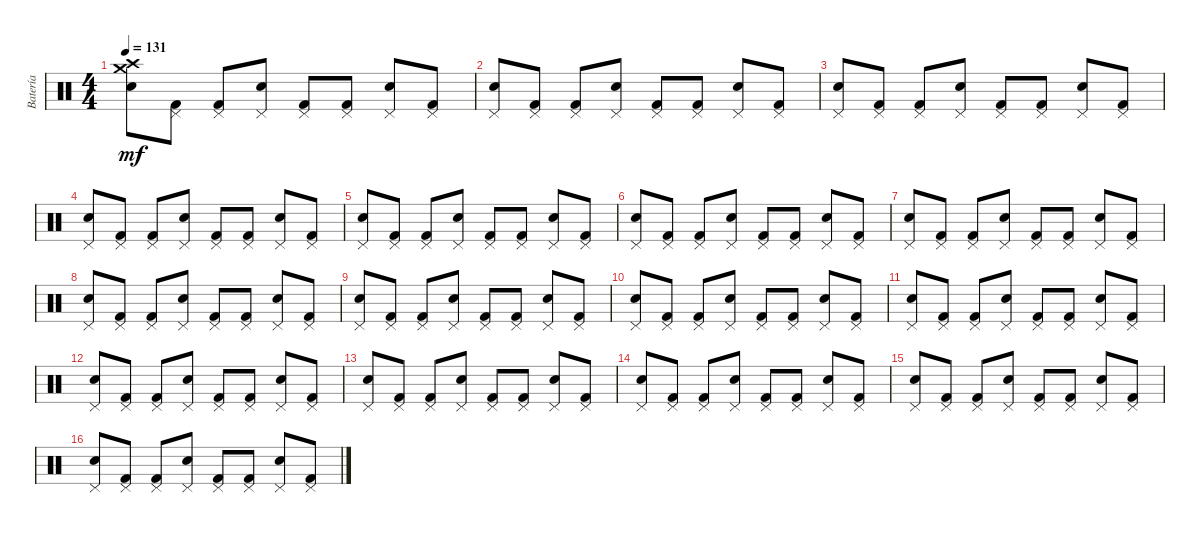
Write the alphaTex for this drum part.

\track ("Batería" "Batería") {instrument percussion}
\staff {score}
\articulation defaults
\ts (4 4)
\tempo 131
\clef neutral
\ks c
("Crash medium (hit)" "Crash high (hit)" "Snare (hit) 2").8{dy mf} ("Pedal Hi-Hat (hit)" "Kick (hit) 2").8 ("Pedal Hi-Hat (hit)" "Kick (hit) 2").8 ("Pedal Hi-Hat (hit)" "Snare (hit) 2").8 ("Pedal Hi-Hat (hit)" "Kick (hit) 2").8 ("Pedal Hi-Hat (hit)" "Kick (hit) 2").8 ("Pedal Hi-Hat (hit)" "Snare (hit) 2").8 ("Pedal Hi-Hat (hit)" "Kick (hit) 2").8 |
("Pedal Hi-Hat (hit)" "Snare (hit) 2").8 ("Pedal Hi-Hat (hit)" "Kick (hit) 2").8 ("Pedal Hi-Hat (hit)" "Kick (hit) 2").8 ("Pedal Hi-Hat (hit)" "Snare (hit) 2").8 ("Pedal Hi-Hat (hit)" "Kick (hit) 2").8 ("Pedal Hi-Hat (hit)" "Kick (hit) 2").8 ("Pedal Hi-Hat (hit)" "Snare (hit) 2").8 ("Pedal Hi-Hat (hit)" "Kick (hit) 2").8 |
("Pedal Hi-Hat (hit)" "Snare (hit) 2").8 ("Pedal Hi-Hat (hit)" "Kick (hit) 2").8 ("Pedal Hi-Hat (hit)" "Kick (hit) 2").8 ("Pedal Hi-Hat (hit)" "Snare (hit) 2").8 ("Pedal Hi-Hat (hit)" "Kick (hit) 2").8 ("Pedal Hi-Hat (hit)" "Kick (hit) 2").8 ("Pedal Hi-Hat (hit)" "Snare (hit) 2").8 ("Pedal Hi-Hat (hit)" "Kick (hit) 2").8 |
("Pedal Hi-Hat (hit)" "Snare (hit) 2").8 ("Pedal Hi-Hat (hit)" "Kick (hit) 2").8 ("Pedal Hi-Hat (hit)" "Kick (hit) 2").8 ("Pedal Hi-Hat (hit)" "Snare (hit) 2").8 ("Pedal Hi-Hat (hit)" "Kick (hit) 2").8 ("Pedal Hi-Hat (hit)" "Kick (hit) 2").8 ("Pedal Hi-Hat (hit)" "Snare (hit) 2").8 ("Pedal Hi-Hat (hit)" "Kick (hit) 2").8 |
("Pedal Hi-Hat (hit)" "Snare (hit) 2").8 ("Pedal Hi-Hat (hit)" "Kick (hit) 2").8 ("Pedal Hi-Hat (hit)" "Kick (hit) 2").8 ("Pedal Hi-Hat (hit)" "Snare (hit) 2").8 ("Pedal Hi-Hat (hit)" "Kick (hit) 2").8 ("Pedal Hi-Hat (hit)" "Kick (hit) 2").8 ("Pedal Hi-Hat (hit)" "Snare (hit) 2").8 ("Pedal Hi-Hat (hit)" "Kick (hit) 2").8 |
("Pedal Hi-Hat (hit)" "Snare (hit) 2").8 ("Pedal Hi-Hat (hit)" "Kick (hit) 2").8 ("Pedal Hi-Hat (hit)" "Kick (hit) 2").8 ("Pedal Hi-Hat (hit)" "Snare (hit) 2").8 ("Pedal Hi-Hat (hit)" "Kick (hit) 2").8 ("Pedal Hi-Hat (hit)" "Kick (hit) 2").8 ("Pedal Hi-Hat (hit)" "Snare (hit) 2").8 ("Pedal Hi-Hat (hit)" "Kick (hit) 2").8 |
("Pedal Hi-Hat (hit)" "Snare (hit) 2").8 ("Pedal Hi-Hat (hit)" "Kick (hit) 2").8 ("Pedal Hi-Hat (hit)" "Kick (hit) 2").8 ("Pedal Hi-Hat (hit)" "Snare (hit) 2").8 ("Pedal Hi-Hat (hit)" "Kick (hit) 2").8 ("Pedal Hi-Hat (hit)" "Kick (hit) 2").8 ("Pedal Hi-Hat (hit)" "Snare (hit) 2").8 ("Pedal Hi-Hat (hit)" "Kick (hit) 2").8 |
("Pedal Hi-Hat (hit)" "Snare (hit) 2").8 ("Pedal Hi-Hat (hit)" "Kick (hit) 2").8 ("Pedal Hi-Hat (hit)" "Kick (hit) 2").8 ("Pedal Hi-Hat (hit)" "Snare (hit) 2").8 ("Pedal Hi-Hat (hit)" "Kick (hit) 2").8 ("Pedal Hi-Hat (hit)" "Kick (hit) 2").8 ("Pedal Hi-Hat (hit)" "Snare (hit) 2").8 ("Pedal Hi-Hat (hit)" "Kick (hit) 2").8 |
("Pedal Hi-Hat (hit)" "Snare (hit) 2").8 ("Pedal Hi-Hat (hit)" "Kick (hit) 2").8 ("Pedal Hi-Hat (hit)" "Kick (hit) 2").8 ("Pedal Hi-Hat (hit)" "Snare (hit) 2").8 ("Pedal Hi-Hat (hit)" "Kick (hit) 2").8 ("Pedal Hi-Hat (hit)" "Kick (hit) 2").8 ("Pedal Hi-Hat (hit)" "Snare (hit) 2").8 ("Pedal Hi-Hat (hit)" "Kick (hit) 2").8 |
("Pedal Hi-Hat (hit)" "Snare (hit) 2").8 ("Pedal Hi-Hat (hit)" "Kick (hit) 2").8 ("Pedal Hi-Hat (hit)" "Kick (hit) 2").8 ("Pedal Hi-Hat (hit)" "Snare (hit) 2").8 ("Pedal Hi-Hat (hit)" "Kick (hit) 2").8 ("Pedal Hi-Hat (hit)" "Kick (hit) 2").8 ("Pedal Hi-Hat (hit)" "Snare (hit) 2").8 ("Pedal Hi-Hat (hit)" "Kick (hit) 2").8 |
("Pedal Hi-Hat (hit)" "Snare (hit) 2").8 ("Pedal Hi-Hat (hit)" "Kick (hit) 2").8 ("Pedal Hi-Hat (hit)" "Kick (hit) 2").8 ("Pedal Hi-Hat (hit)" "Snare (hit) 2").8 ("Pedal Hi-Hat (hit)" "Kick (hit) 2").8 ("Pedal Hi-Hat (hit)" "Kick (hit) 2").8 ("Pedal Hi-Hat (hit)" "Snare (hit) 2").8 ("Pedal Hi-Hat (hit)" "Kick (hit) 2").8 |
("Pedal Hi-Hat (hit)" "Snare (hit) 2").8 ("Pedal Hi-Hat (hit)" "Kick (hit) 2").8 ("Pedal Hi-Hat (hit)" "Kick (hit) 2").8 ("Pedal Hi-Hat (hit)" "Snare (hit) 2").8 ("Pedal Hi-Hat (hit)" "Kick (hit) 2").8 ("Pedal Hi-Hat (hit)" "Kick (hit) 2").8 ("Pedal Hi-Hat (hit)" "Snare (hit) 2").8 ("Pedal Hi-Hat (hit)" "Kick (hit) 2").8 |
("Pedal Hi-Hat (hit)" "Snare (hit) 2").8 ("Pedal Hi-Hat (hit)" "Kick (hit) 2").8 ("Pedal Hi-Hat (hit)" "Kick (hit) 2").8 ("Pedal Hi-Hat (hit)" "Snare (hit) 2").8 ("Pedal Hi-Hat (hit)" "Kick (hit) 2").8 ("Pedal Hi-Hat (hit)" "Kick (hit) 2").8 ("Pedal Hi-Hat (hit)" "Snare (hit) 2").8 ("Pedal Hi-Hat (hit)" "Kick (hit) 2").8 |
("Pedal Hi-Hat (hit)" "Snare (hit) 2").8 ("Pedal Hi-Hat (hit)" "Kick (hit) 2").8 ("Pedal Hi-Hat (hit)" "Kick (hit) 2").8 ("Pedal Hi-Hat (hit)" "Snare (hit) 2").8 ("Pedal Hi-Hat (hit)" "Kick (hit) 2").8 ("Pedal Hi-Hat (hit)" "Kick (hit) 2").8 ("Pedal Hi-Hat (hit)" "Snare (hit) 2").8 ("Pedal Hi-Hat (hit)" "Kick (hit) 2").8 |
("Pedal Hi-Hat (hit)" "Snare (hit) 2").8 ("Pedal Hi-Hat (hit)" "Kick (hit) 2").8 ("Pedal Hi-Hat (hit)" "Kick (hit) 2").8 ("Pedal Hi-Hat (hit)" "Snare (hit) 2").8 ("Pedal Hi-Hat (hit)" "Kick (hit) 2").8 ("Pedal Hi-Hat (hit)" "Kick (hit) 2").8 ("Pedal Hi-Hat (hit)" "Snare (hit) 2").8 ("Pedal Hi-Hat (hit)" "Kick (hit) 2").8 |
("Pedal Hi-Hat (hit)" "Snare (hit) 2").8 ("Pedal Hi-Hat (hit)" "Kick (hit) 2").8 ("Pedal Hi-Hat (hit)" "Kick (hit) 2").8 ("Pedal Hi-Hat (hit)" "Snare (hit) 2").8 ("Pedal Hi-Hat (hit)" "Kick (hit) 2").8 ("Pedal Hi-Hat (hit)" "Kick (hit) 2").8 ("Pedal Hi-Hat (hit)" "Snare (hit) 2").8 ("Pedal Hi-Hat (hit)" "Kick (hit) 2").8
